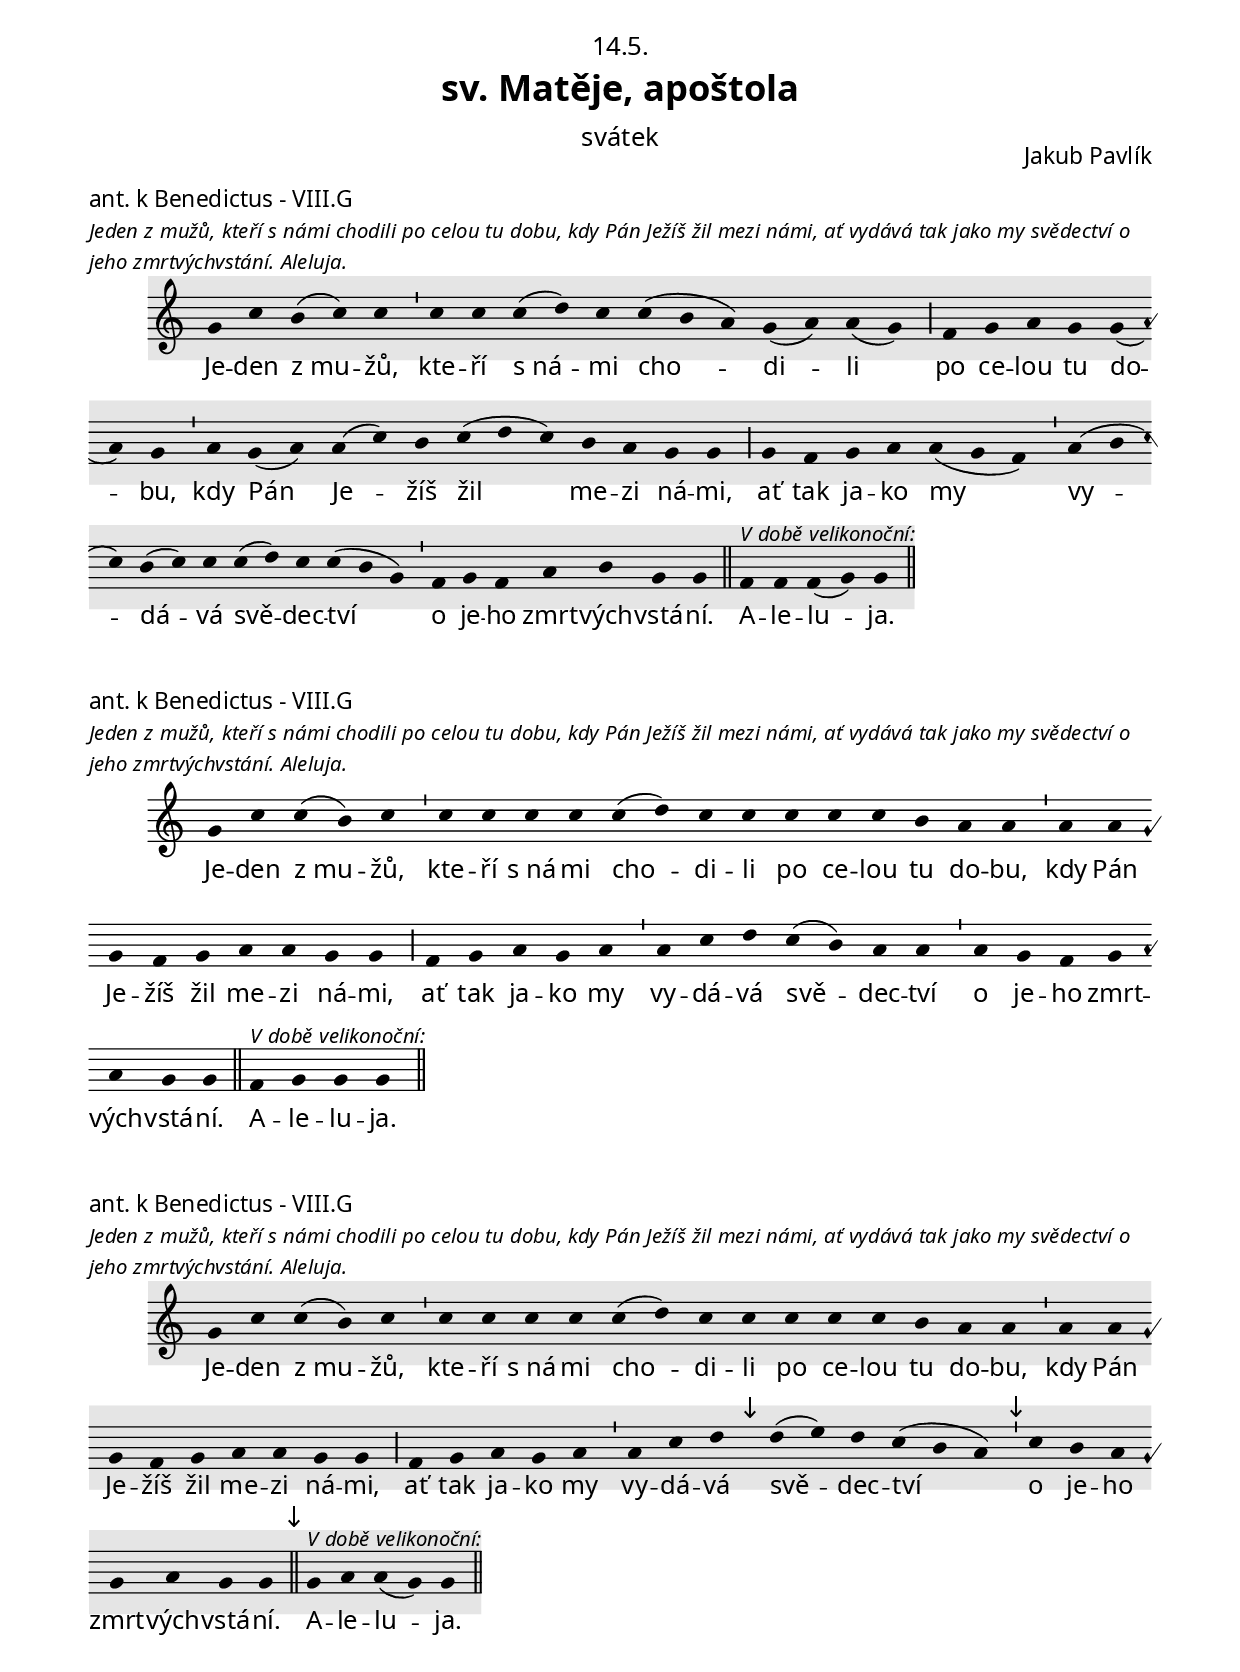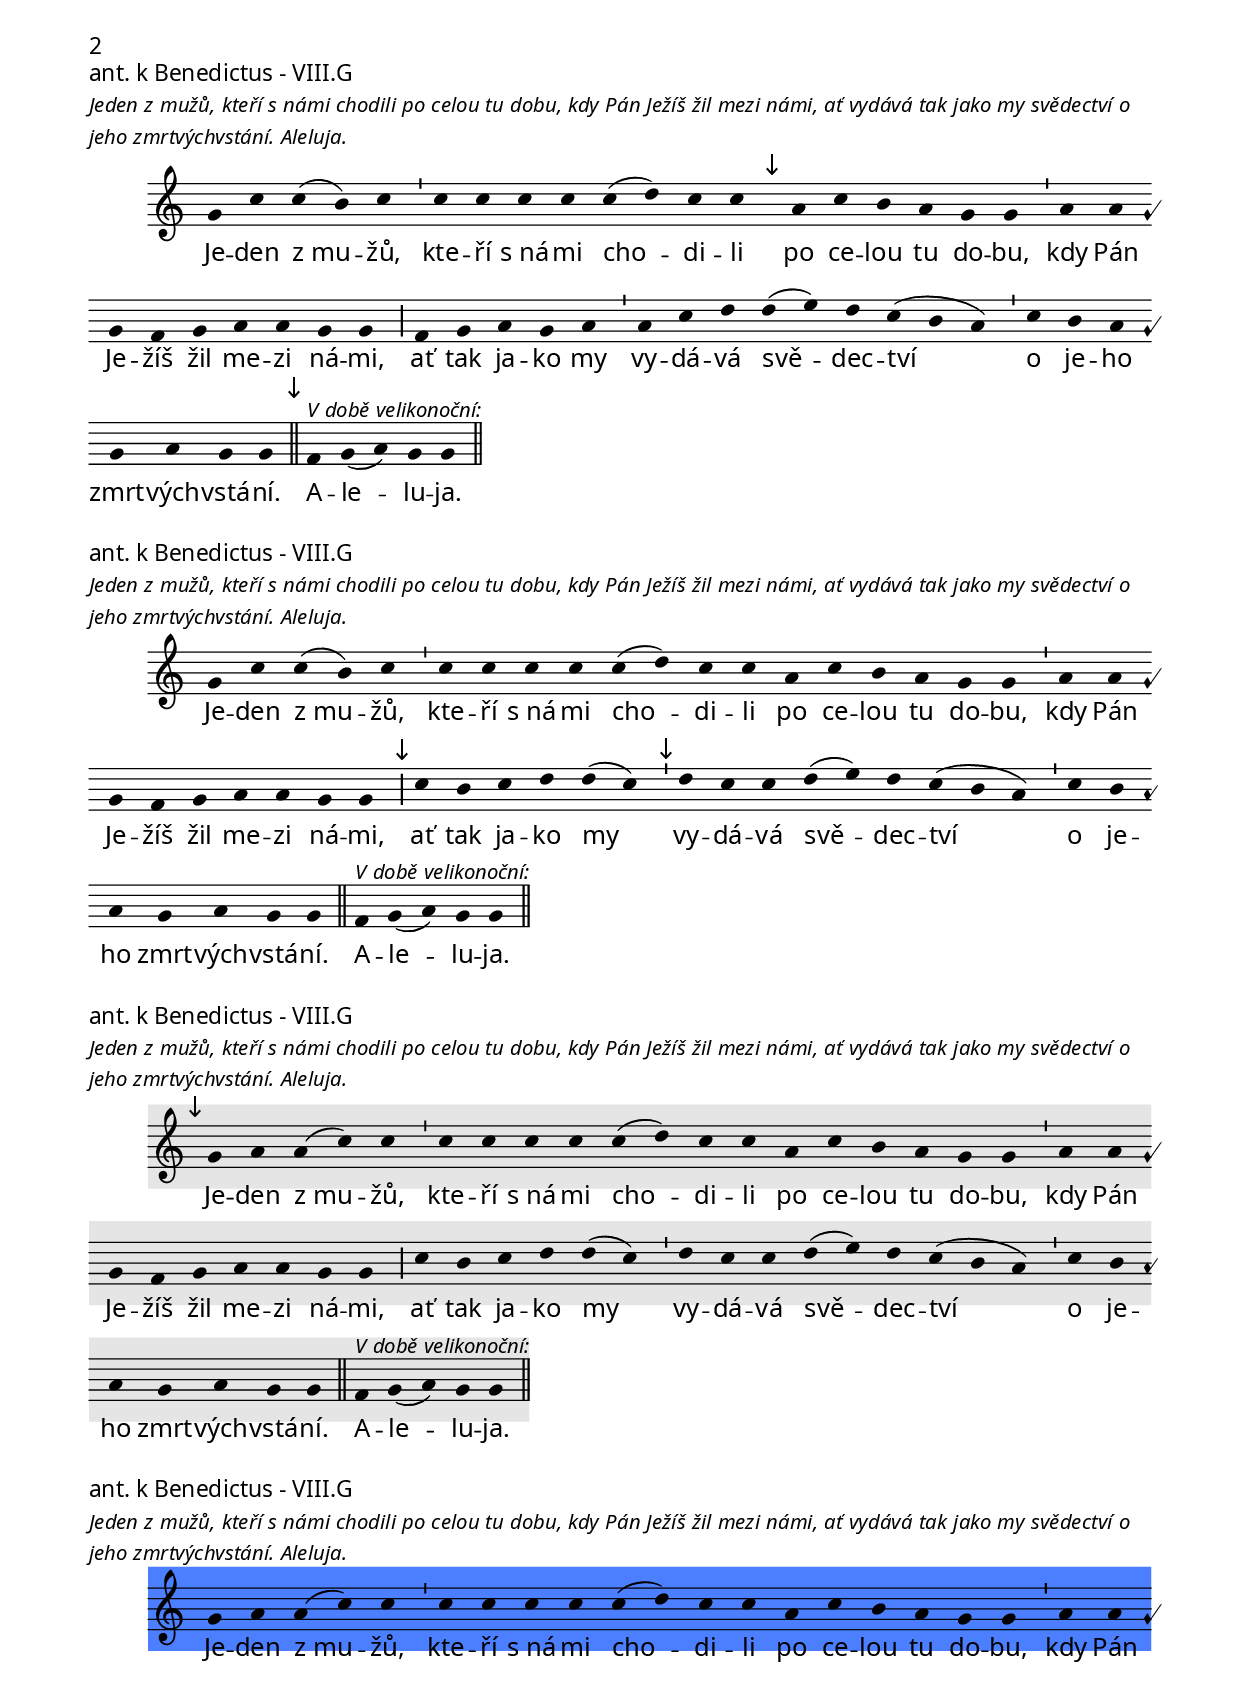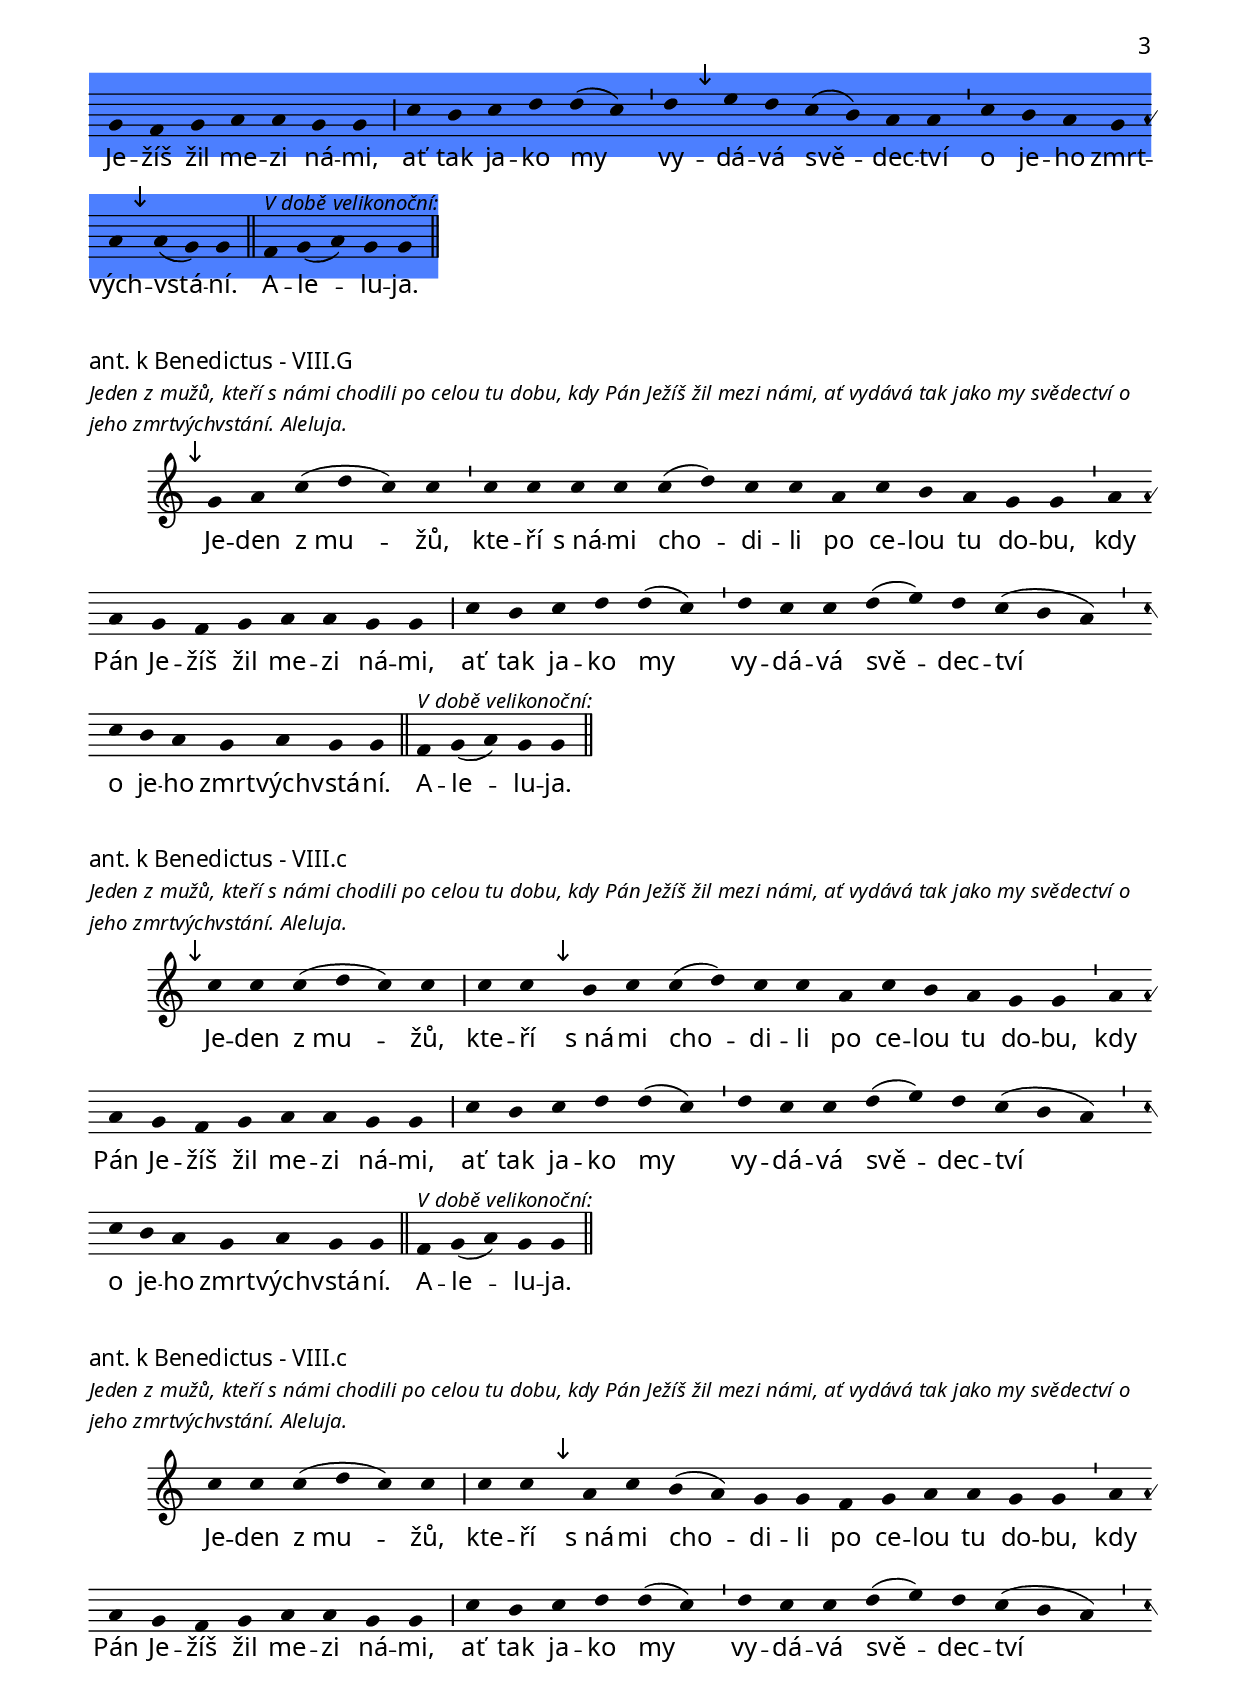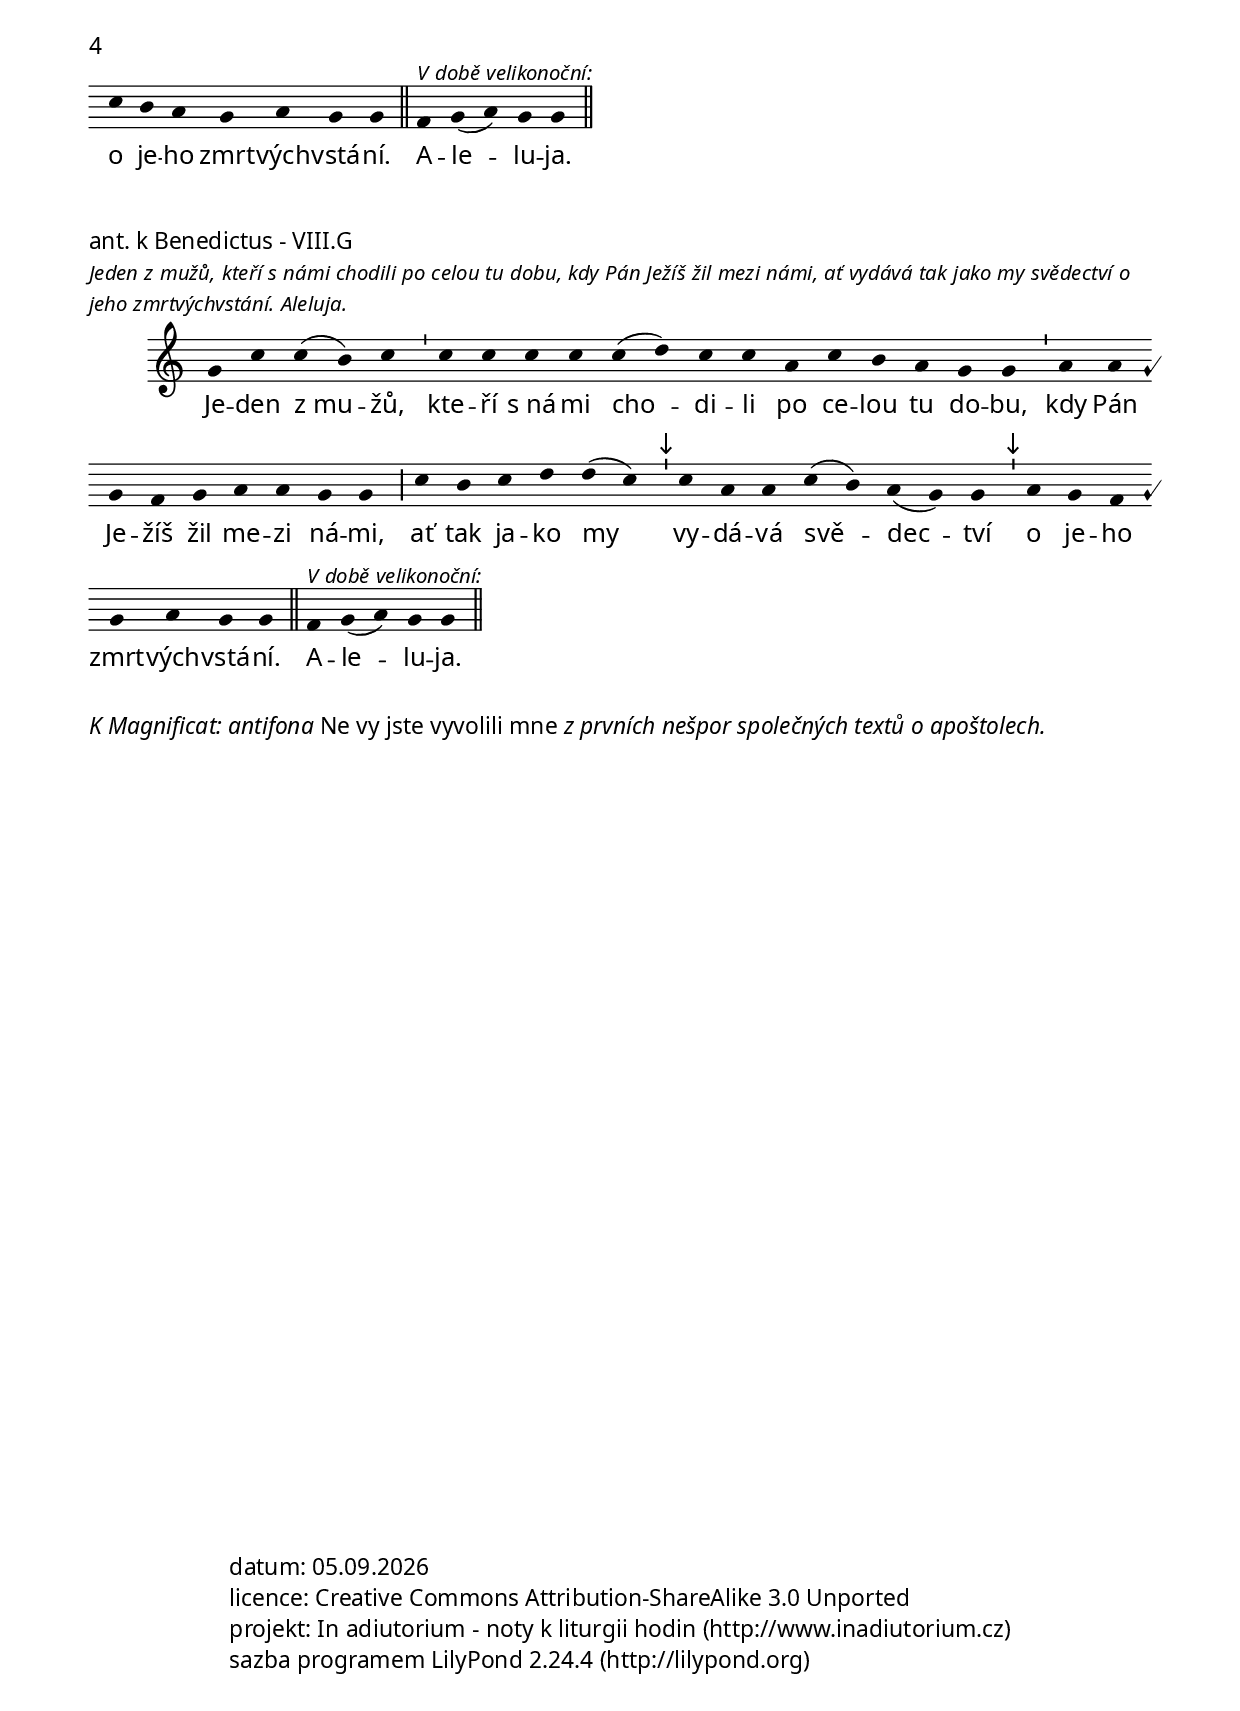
\version "2.17.5"

\include "../spolecne.ly"

\header {
  title = \markup\titleSvatek
            "sv. Matěje, apoštola"
            "svátek"
            14.5.
  composer = "Jakub Pavlík"
}

\score {
  \relative c'' {
    \zvyraznovacSedy
    \choralniRezim
    g4 c b( c) c \barMin
    c c c( d) c c( b a) g( a) a( g) \barMaior
    f g a g g( a) g \barMin
    a g( a) a( c) b c( d c) b a g g \barMaior
    g f g a a( g f) \barMin
    a( b c) b( c) c c( d) c c( b g) \barMin
    f g f a b g g \barFinalis

    f^\markup\rubrVelikAleluja f f( g) g \barFinalis
  }
  \addlyrics {
    Je -- den z_mu -- žů,
    kte -- ří s_ná -- mi cho -- di -- li
    po ce -- lou tu do -- bu,
    kdy Pán Je -- žíš žil me -- zi ná -- mi,
    ať tak ja -- ko my
    vy -- dá -- vá svě -- dec -- tví
    o je -- ho zmrt -- vých -- vstá -- ní.

    A -- le -- lu -- ja.
  }
  \header {
    textus_approbatus = "Jeden z mužů, kteří s námi chodili
    po celou tu dobu, kdy Pán Ježíš žil mezi námi,
    ať vydává tak jako my svědectví o jeho zmrtvýchvstání. Aleluja."
    quid = "ant. k Benedictus"
    modus = "VIII"
    differentia = "G"
    psalmus = ""
    id = "aben"
    piece = \markup {\sestavTitulekBezZalmu}
  }
}

\score {
  \relative c'' {
    \choralniRezim
    g4 c c( b) c \barMin
    c c c c c( d) c c c c c b a a \barMin
    a a g f g a a g g \barMaior
    f g a g a \barMin
    a c d c( b) a a \barMin
    a g f g a g g \barFinalis

    f^\markup\rubrVelikAleluja g g g \barFinalis
  }
  \addlyrics {
    Je -- den z_mu -- žů,
    kte -- ří s_ná -- mi cho -- di -- li po ce -- lou tu do -- bu,
    kdy Pán Je -- žíš žil me -- zi ná -- mi,
    ať tak ja -- ko my
    vy -- dá -- vá svě -- dec -- tví
    o je -- ho zmrt -- vých -- vstá -- ní.

    A -- le -- lu -- ja.
  }
  \header {
    textus_approbatus = "Jeden z mužů, kteří s námi chodili
    po celou tu dobu, kdy Pán Ježíš žil mezi námi,
    ať vydává tak jako my svědectví o jeho zmrtvýchvstání. Aleluja."
    quid = "ant. k Benedictus"
    modus = "VIII"
    differentia = "G"
    psalmus = ""
    id = "aben"
    piece = \markup {\sestavTitulekBezZalmu}
  }
}

\score {
  \relative c'' {
    \zvyraznovacSedy
    \choralniRezim
    g4 c c( b) c \barMin
    c c c c c( d) c c c c c b a a \barMin
    a a g f g a a g g \barMaior
    f g a g a \barMin
    a c d \mark\sipka d( e) d c( b a) \barMin
    \mark\sipka c b a g a g g \barFinalis

    \mark\sipka g^\markup\rubrVelikAleluja a a( g) g \barFinalis
  }
  \addlyrics {
    Je -- den z_mu -- žů,
    kte -- ří s_ná -- mi cho -- di -- li po ce -- lou tu do -- bu,
    kdy Pán Je -- žíš žil me -- zi ná -- mi,
    ať tak ja -- ko my
    vy -- dá -- vá svě -- dec -- tví
    o je -- ho zmrt -- vých -- vstá -- ní.

    A -- le -- lu -- ja.
  }
  \header {
    textus_approbatus = "Jeden z mužů, kteří s námi chodili
    po celou tu dobu, kdy Pán Ježíš žil mezi námi,
    ať vydává tak jako my svědectví o jeho zmrtvýchvstání. Aleluja."
    quid = "ant. k Benedictus"
    modus = "VIII"
    differentia = "G"
    psalmus = ""
    id = "aben"
    piece = \markup {\sestavTitulekBezZalmu}
  }
}

\score {
  \relative c'' {
    \choralniRezim
    g4 c c( b) c \barMin
    c c c c c( d) c c \mark\sipka a c b a g g \barMin
    a a g f g a a g g \barMaior
    f g a g a \barMin
    a c d d( e) d c( b a) \barMin
    c b a g a g g \barFinalis

    \mark\sipka f^\markup\rubrVelikAleluja g( a) g g \barFinalis
  }
  \addlyrics {
    Je -- den z_mu -- žů,
    kte -- ří s_ná -- mi cho -- di -- li po ce -- lou tu do -- bu,
    kdy Pán Je -- žíš žil me -- zi ná -- mi,
    ať tak ja -- ko my
    vy -- dá -- vá svě -- dec -- tví
    o je -- ho zmrt -- vých -- vstá -- ní.

    A -- le -- lu -- ja.
  }
  \header {
    textus_approbatus = "Jeden z mužů, kteří s námi chodili
    po celou tu dobu, kdy Pán Ježíš žil mezi námi,
    ať vydává tak jako my svědectví o jeho zmrtvýchvstání. Aleluja."
    quid = "ant. k Benedictus"
    modus = "VIII"
    differentia = "G"
    psalmus = ""
    id = "aben"
    piece = \markup {\sestavTitulekBezZalmu}
  }
}

\score {
  \relative c'' {
    \choralniRezim
    g4 c c( b) c \barMin
    c c c c c( d) c c a c b a g g \barMin
    a a g f g a a g g \barMaior
    \mark\sipka c b c d d( c) \barMin
    \mark\sipka d c c d( e) d c( b a) \barMin
    c b a g a g g \barFinalis

    f^\markup\rubrVelikAleluja g( a) g g \barFinalis
  }
  \addlyrics {
    Je -- den z_mu -- žů,
    kte -- ří s_ná -- mi cho -- di -- li po ce -- lou tu do -- bu,
    kdy Pán Je -- žíš žil me -- zi ná -- mi,
    ať tak ja -- ko my
    vy -- dá -- vá svě -- dec -- tví
    o je -- ho zmrt -- vých -- vstá -- ní.

    A -- le -- lu -- ja.
  }
  \header {
    textus_approbatus = "Jeden z mužů, kteří s námi chodili
    po celou tu dobu, kdy Pán Ježíš žil mezi námi,
    ať vydává tak jako my svědectví o jeho zmrtvýchvstání. Aleluja."
    quid = "ant. k Benedictus"
    modus = "VIII"
    differentia = "G"
    psalmus = ""
    id = "aben"
    piece = \markup {\sestavTitulekBezZalmu}
  }
}

\score {
  \relative c'' {
    \zvyraznovacSedy
    \choralniRezim
    \mark\sipka g4 a a( c) c \barMin
    c c c c c( d) c c a c b a g g \barMin
    a a g f g a a g g \barMaior
    c b c d d( c) \barMin
    d c c d( e) d c( b a) \barMin
    c b a g a g g \barFinalis

    f^\markup\rubrVelikAleluja g( a) g g \barFinalis
  }
  \addlyrics {
    Je -- den z_mu -- žů,
    kte -- ří s_ná -- mi cho -- di -- li po ce -- lou tu do -- bu,
    kdy Pán Je -- žíš žil me -- zi ná -- mi,
    ať tak ja -- ko my
    vy -- dá -- vá svě -- dec -- tví
    o je -- ho zmrt -- vých -- vstá -- ní.

    A -- le -- lu -- ja.
  }
  \header {
    textus_approbatus = "Jeden z mužů, kteří s námi chodili
    po celou tu dobu, kdy Pán Ježíš žil mezi námi,
    ať vydává tak jako my svědectví o jeho zmrtvýchvstání. Aleluja."
    quid = "ant. k Benedictus"
    modus = "VIII"
    differentia = "G"
    psalmus = ""
    id = "aben"
    piece = \markup {\sestavTitulekBezZalmu}
  }
}

\score {
  \relative c'' {
    \zvyraznovacModry
    \choralniRezim
    g4 a a( c) c \barMin
    c c c c c( d) c c a c b a g g \barMin
    a a g f g a a g g \barMaior
    c b c d d( c) \barMin
    d \mark\sipka e d c( b) a a \barMin
    c b a g a \mark\sipka a( g) g \barFinalis

    f^\markup\rubrVelikAleluja g( a) g g \barFinalis
  }
  \addlyrics {
    Je -- den z_mu -- žů,
    kte -- ří s_ná -- mi cho -- di -- li po ce -- lou tu do -- bu,
    kdy Pán Je -- žíš žil me -- zi ná -- mi,
    ať tak ja -- ko my
    vy -- dá -- vá svě -- dec -- tví
    o je -- ho zmrt -- vých -- vstá -- ní.

    A -- le -- lu -- ja.
  }
  \header {
    textus_approbatus = "Jeden z mužů, kteří s námi chodili
    po celou tu dobu, kdy Pán Ježíš žil mezi námi,
    ať vydává tak jako my svědectví o jeho zmrtvýchvstání. Aleluja."
    quid = "ant. k Benedictus"
    modus = "VIII"
    differentia = "G"
    psalmus = ""
    id = "aben"
    piece = \markup {\sestavTitulekBezZalmu}
  }
}

\score {
  \relative c'' {
    \choralniRezim
    \mark\sipka g4 a c( d c) c \barMin
    c c c c c( d) c c a c b a g g \barMin
    a a g f g a a g g \barMaior
    c b c d d( c) \barMin
    d c c d( e) d c( b a) \barMin
    c b a g a g g \barFinalis

    f^\markup\rubrVelikAleluja g( a) g g \barFinalis
  }
  \addlyrics {
    Je -- den z_mu -- žů,
    kte -- ří s_ná -- mi cho -- di -- li po ce -- lou tu do -- bu,
    kdy Pán Je -- žíš žil me -- zi ná -- mi,
    ať tak ja -- ko my
    vy -- dá -- vá svě -- dec -- tví
    o je -- ho zmrt -- vých -- vstá -- ní.

    A -- le -- lu -- ja.
  }
  \header {
    textus_approbatus = "Jeden z mužů, kteří s námi chodili
    po celou tu dobu, kdy Pán Ježíš žil mezi námi,
    ať vydává tak jako my svědectví o jeho zmrtvýchvstání. Aleluja."
    quid = "ant. k Benedictus"
    modus = "VIII"
    differentia = "G"
    psalmus = ""
    id = "aben"
    piece = \markup {\sestavTitulekBezZalmu}
  }
}

\score {
  \relative c'' {
    \choralniRezim
    \mark\sipka c4 c c( d c) c \barMaior
    c c \mark\sipka b c c( d) c c a c b a g g \barMin
    a a g f g a a g g \barMaior
    c b c d d( c) \barMin
    d c c d( e) d c( b a) \barMin
    c b a g a g g \barFinalis

    f^\markup\rubrVelikAleluja g( a) g g \barFinalis
  }
  \addlyrics {
    Je -- den z_mu -- žů,
    kte -- ří s_ná -- mi cho -- di -- li po ce -- lou tu do -- bu,
    kdy Pán Je -- žíš žil me -- zi ná -- mi,
    ať tak ja -- ko my
    vy -- dá -- vá svě -- dec -- tví
    o je -- ho zmrt -- vých -- vstá -- ní.

    A -- le -- lu -- ja.
  }
  \header {
    textus_approbatus = "Jeden z mužů, kteří s námi chodili
    po celou tu dobu, kdy Pán Ježíš žil mezi námi,
    ať vydává tak jako my svědectví o jeho zmrtvýchvstání. Aleluja."
    quid = "ant. k Benedictus"
    modus = "VIII"
    differentia = "c"
    psalmus = ""
    id = "aben"
    piece = \markup {\sestavTitulekBezZalmu}
  }
}

\score {
  \relative c'' {
    \choralniRezim
    c4 c c( d c) c \barMaior
    c c \mark\sipka a c b( a) g g f g a a g g \barMin
    a a g f g a a g g \barMaior
    c b c d d( c) \barMin
    d c c d( e) d c( b a) \barMin
    c b a g a g g \barFinalis

    f^\markup\rubrVelikAleluja g( a) g g \barFinalis
  }
  \addlyrics {
    Je -- den z_mu -- žů,
    kte -- ří s_ná -- mi cho -- di -- li po ce -- lou tu do -- bu,
    kdy Pán Je -- žíš žil me -- zi ná -- mi,
    ať tak ja -- ko my
    vy -- dá -- vá svě -- dec -- tví
    o je -- ho zmrt -- vých -- vstá -- ní.

    A -- le -- lu -- ja.
  }
  \header {
    textus_approbatus = "Jeden z mužů, kteří s námi chodili
    po celou tu dobu, kdy Pán Ježíš žil mezi námi,
    ať vydává tak jako my svědectví o jeho zmrtvýchvstání. Aleluja."
    quid = "ant. k Benedictus"
    modus = "VIII"
    differentia = "c"
    psalmus = ""
    id = "aben"
    piece = \markup {\sestavTitulekBezZalmu}
  }
}

\score {
  \relative c'' {
    \choralniRezim
    g4 c c( b) c \barMin
    c c c c c( d) c c a c b a g g \barMin
    a a g f g a a g g \barMaior
    c b c d d( c) \barMin
    \mark\sipka c a a c( b) a( g) g \barMin
    \mark\sipka a g f g a g g \barFinalis

    f^\markup\rubrVelikAleluja g( a) g g \barFinalis
  }
  \addlyrics {
    Je -- den z_mu -- žů,
    kte -- ří s_ná -- mi cho -- di -- li po ce -- lou tu do -- bu,
    kdy Pán Je -- žíš žil me -- zi ná -- mi,
    ať tak ja -- ko my
    vy -- dá -- vá svě -- dec -- tví
    o je -- ho zmrt -- vých -- vstá -- ní.

    A -- le -- lu -- ja.
  }
  \header {
    textus_approbatus = "Jeden z mužů, kteří s námi chodili
    po celou tu dobu, kdy Pán Ježíš žil mezi námi,
    ať vydává tak jako my svědectví o jeho zmrtvýchvstání. Aleluja."
    quid = "ant. k Benedictus"
    modus = "VIII"
    differentia = "G"
    psalmus = ""
    id = "aben"
    piece = \markup {\sestavTitulekBezZalmu}
  }
}

\markup\justify\italic{
  K Magnificat: antifona \upright{Ne vy jste vyvolili mne}
  z prvních nešpor společných textů o apoštolech.
}